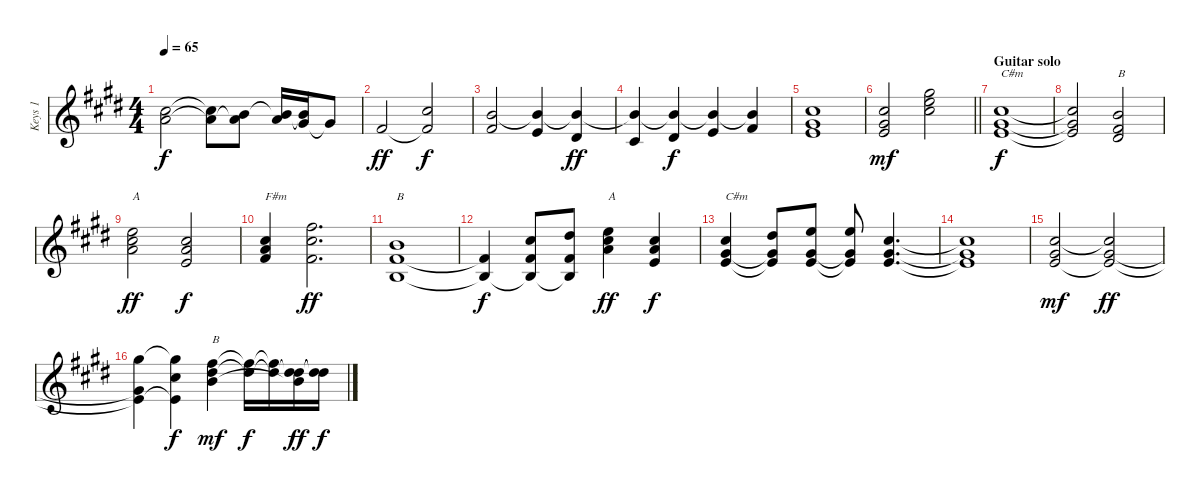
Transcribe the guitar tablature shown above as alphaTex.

\track ("Keys 1" "Keys 1") {instrument stringensemble2 bank 121}
\staff {score}
\tuning (E4 B3 G3 D3 A2 E2) {hide}
\ts (4 4)
\tempo 65
\clef g2
\ks c#minor
(9.1 10.2).2{dy f} (9.1{t} 10.2{t}).8 (7.1 10.2{t}).8 (7.1{t} 10.2).16 (7.1{t} 9.2).16 9.2{t}.8 |
7.2.2{dy ff} (9.1 7.2{t}).2{dy f} |
(7.1 7.2).2 (7.1{t} 5.2).4 (7.1{t} 4.2).4{dy ff} |
(7.1{t} 6.3).4 (7.1{t} 4.2).4{dy f} (7.1{t} 5.2).4 (7.1{t} 7.2).4 |
(9.1 9.2 9.3).1 |
\barLineRight lightlight
(9.1 9.2 9.3).2{dy mf} (16.1 17.2 18.3).2 |
\section ("" "Guitar solo")
(9.1 9.2 9.3).1{txt "C#m" dy f} |
(9.1{t} 9.2{t} 9.3{t}).2 (7.1 7.2 8.3).2{txt "B"} |
(12.1 14.2 14.3).2{txt "A" dy ff} (9.1 10.2 9.3).2{dy f} |
(9.1 10.2 11.3).4{txt "F#m"} (14.1 14.2 11.3).2{d dy ff} |
(7.1 7.2 4.3).1{txt "B"} |
(7.2{t} 4.3{t}).4{dy f} (9.1 7.2 4.3{t}).8 (11.1 7.2 4.3{t}).8 (12.1 14.2 14.3).4{txt "A" dy ff} (9.1 10.2 9.3).4{dy f} |
(9.1 9.2 9.3).4{txt "C#m"} (11.1 9.2{t} 9.3{t}).8 (12.1 9.2 9.3).8 (12.1 9.2{t} 9.3{t}).8 (9.1 9.2 9.3).4{d} |
(9.1{t} 9.2{t} 9.3{t}).1 |
(9.1 9.2 9.3).2{dy mf} (9.1{t} 9.2 9.3{t}).2{dy ff} |
(16.1 9.2{t} 9.3{t}).4 (16.1{t} 14.2 9.3{t}).4{dy f} (14.1 16.2 16.3).4{txt "B" dy mf} (14.1{t} 16.2{t}).16{dy f} (14.1{t} 16.2{t}).16 (11.1 16.2{t} 16.3{t}).16{dy ff} (11.1{t} 16.2{t}).16{dy f}
